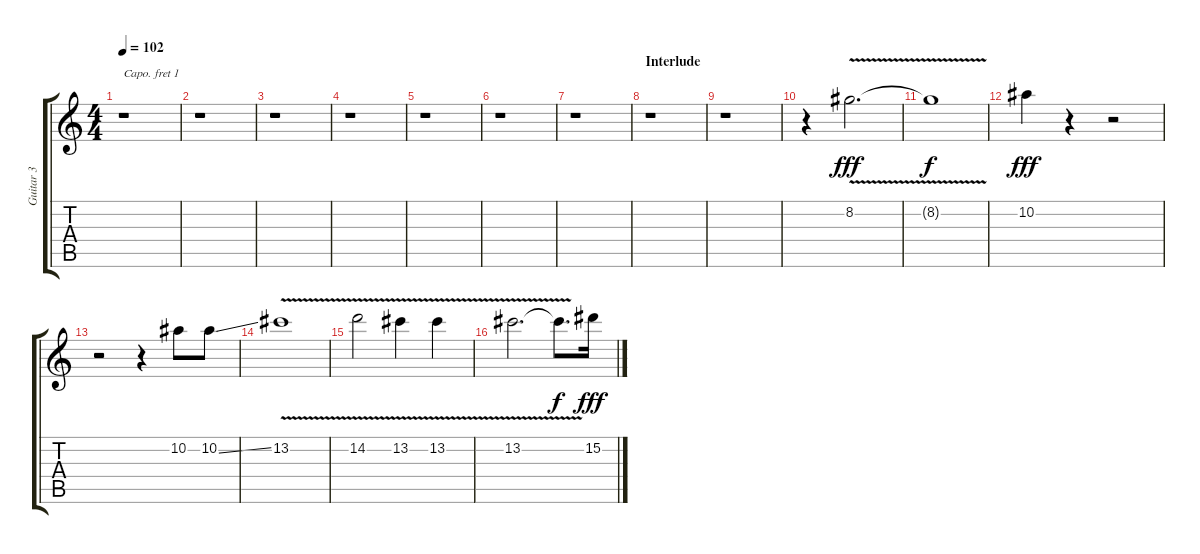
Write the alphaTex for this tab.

\track ("Guitar 3" "Guitar 3") {instrument distortionguitar}
\staff {score tabs}
\capo 1
\tuning (E4 B3 G3 D3 A2 E2) {hide}
\ts (4 4)
\tempo 102
\clef g2
\ks c
r.1{dy f} |
r.1 |
r.1 |
r.1 |
r.1 |
r.1 |
r.1 |
\section ("" "Interlude")
r.1 |
r.1 |
r.4 8.2{v}.2{d dy fff} |
8.2{t}.1{dy f} |
10.2.4{dy fff} r.4 r.2 |
r.2 r.4 10.2.8 10.2{ss}.8 |
13.2{v}.1 |
14.2{v}.2 13.2{v}.4 13.2{v}.4 |
13.2{v}.2{d} 13.2{t}.8{d dy f} 15.2{ss}.16{dy fff}
